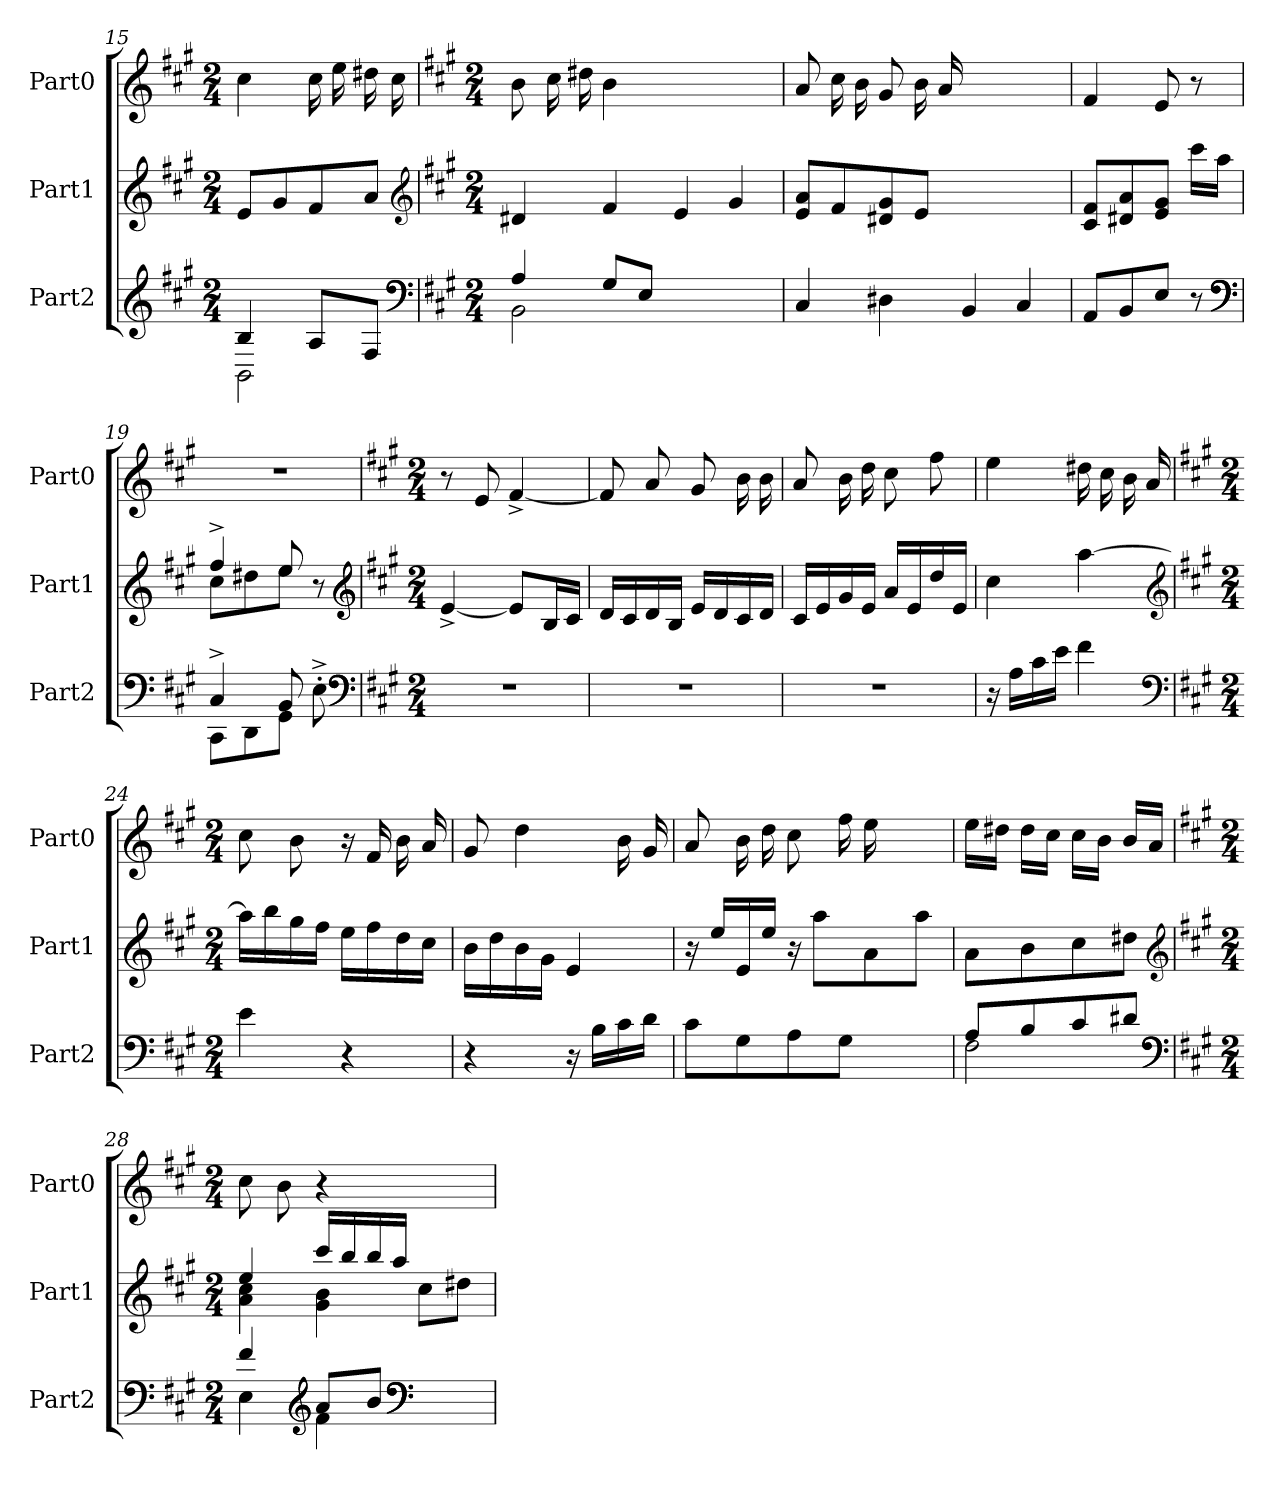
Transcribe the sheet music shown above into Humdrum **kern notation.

**kern	**kern	**kern
*part3	*part2	*part1
*staff3	*staff2	*staff1
*I"Part2	*I"Part1	*I"Part0
*I'Part2	*I'Part1	*I'Part0
*clefG2	*clefG2	*clefG2
*k[f#c#g#]	*k[f#c#g#]	*k[f#c#g#]
*M2/4	*M2/4	*M2/4
=15	=15	=15
*^	*	*
4B	2BB	8eL	4cc#
.	.	8g#	.
8AL	.	8f#	16cc#
.	.	.	16ee
8F#J	.	8aJ	16dd#X
.	.	.	16cc#
*clefF4	*	*clefG2	*
!!LO:LB:g=z
=16	=16	=16	=16
*k[f#c#g#]	*	*k[f#c#g#]	*k[f#c#g#]
*M2/4	*	*M2/4	*M2/4
4A	2BB	4d#X	8b
.	.	.	16cc#
.	.	.	16dd#X
8G#L	.	4f#	4b
8EJ	.	.	.
2ryy	2ryy	4e	2ryy
.	.	4g#	.
*v	*v	*	*
=17	=17	=17
4C#	8e 8aL	8a
.	8f#	16cc#
.	.	16b
4D#X	8g# 8d#X	8g#
.	8eJ	16b
.	.	16a
4BB	2ryy	2ryy
4C#	.	.
=18	=18	=18
*^	*	*
*	*^	*	*
8AAL	2ryy	2ryy	8f# 8c#L	4f#
8BB	.	.	8a 8d#X	.
8EJ	.	.	8e 8g#J	8e
8r	.	.	16ccc#LL	8r
.	.	.	16aaJJ	.
*v	*v	*v	*	*
*clefF4	*	*
=19	=19	=19
*^	*^	*
4C#^>	8CC#L	4ff#^>	8cc#L	2r
.	8DD	.	8dd#X	.
8BB	8GG#J	8ee	8eeJ	.
8ryy	8E'>^>	8r	8ryy	.
*v	*v	*	*	*
*	*v	*v	*
*clefF4	*clefG2	*
!!LO:LB:g=z
=20	=20	=20
*k[f#c#g#]	*k[f#c#g#]	*k[f#c#g#]
*M2/4	*M2/4	*M2/4
2r	[4e^>	8r
.	.	8e
.	8eL]	[4f#^>
.	16BL	.
.	16c#JJ	.
=21	=21	=21
2r	16dLL	8f#]
.	16c#	.
.	16d	8a
.	16BJJ	.
.	16eLL	8g#
.	16d	.
.	16c#	16b
.	16dJJ	16b
=22	=22	=22
2r	16c#LL	8a
.	16e	.
.	16g#	16b
.	16eJJ	16dd
.	16aLL	8cc#
.	16e	.
.	16dd	8ff#
.	16eJJ	.
=23	=23	=23
16r	4cc#	4ee
16ALL	.	.
16c#	.	.
16eJJ	.	.
4f#	[4aa	16dd#X
.	.	16cc#
.	.	16b
.	.	16a
*clefF4	*clefG2	*
!!LO:LB:g=z
=24	=24	=24
*k[f#c#g#]	*k[f#c#g#]	*k[f#c#g#]
*M2/4	*M2/4	*M2/4
4e	16aaLL]	8cc#
.	16bb	.
.	16gg#	8b
.	16ff#JJ	.
4r	16eeLL	16r
.	16ff#	16f#
.	16dd	16b
.	16cc#JJ	16a
=25	=25	=25
4r	16bLL	8g#
.	16dd	.
.	16b	4dd
.	16g#JJ	.
16r	4e	.
16BLL	.	.
16c#	.	16b
16dJJ	.	16g#
=26	=26	=26
8c#L	16r	8a
.	16eeLL	.
8G#	16e	16b
.	16eeJJ	16dd
8A	16r	8cc#
.	8aaL	.
8G#J	.	16ff#
.	8a	16ee
8.ryy	.	8.ryy
.	8aaJ	.
=27	=27	=27
*^	*	*
8AL	2F#	8aL	16eeLL
.	.	.	16dd#XJJ
8B	.	8b	16dd#LL
.	.	.	16cc#JJ
8c#	.	8cc#	16cc#LL
.	.	.	16bJJ
8d#XJ	.	8dd#XJ	16bLL
.	.	.	16aJJ
*v	*v	*	*
*clefF4	*clefG2	*
!!LO:PB:g=z
=28	=28	=28
*k[f#c#g#]	*k[f#c#g#]	*k[f#c#g#]
*M2/4	*M2/4	*M2/4
*^	*^	*
*	*^	*	*	*
4f#	4E	2ryy	4ee	4a 4cc#	8cc#
.	.	.	.	.	8b
*clefG2	*	*	*	*	*
8aL	4f#	.	16ccc#LL	4g# 4b	4r
.	.	.	16bb	.	.
8bJ	.	.	16bb	.	.
.	.	.	16aaJJ	.	.
*clefF4	*	*	*	*	*
4ryy	4ryy	4ryy	4ryy	8cc#L	4ryy
.	.	.	.	8dd#XJ	.
*v	*v	*v	*	*	*
*	*v	*v	*
=	=	=
*-	*-	*-
